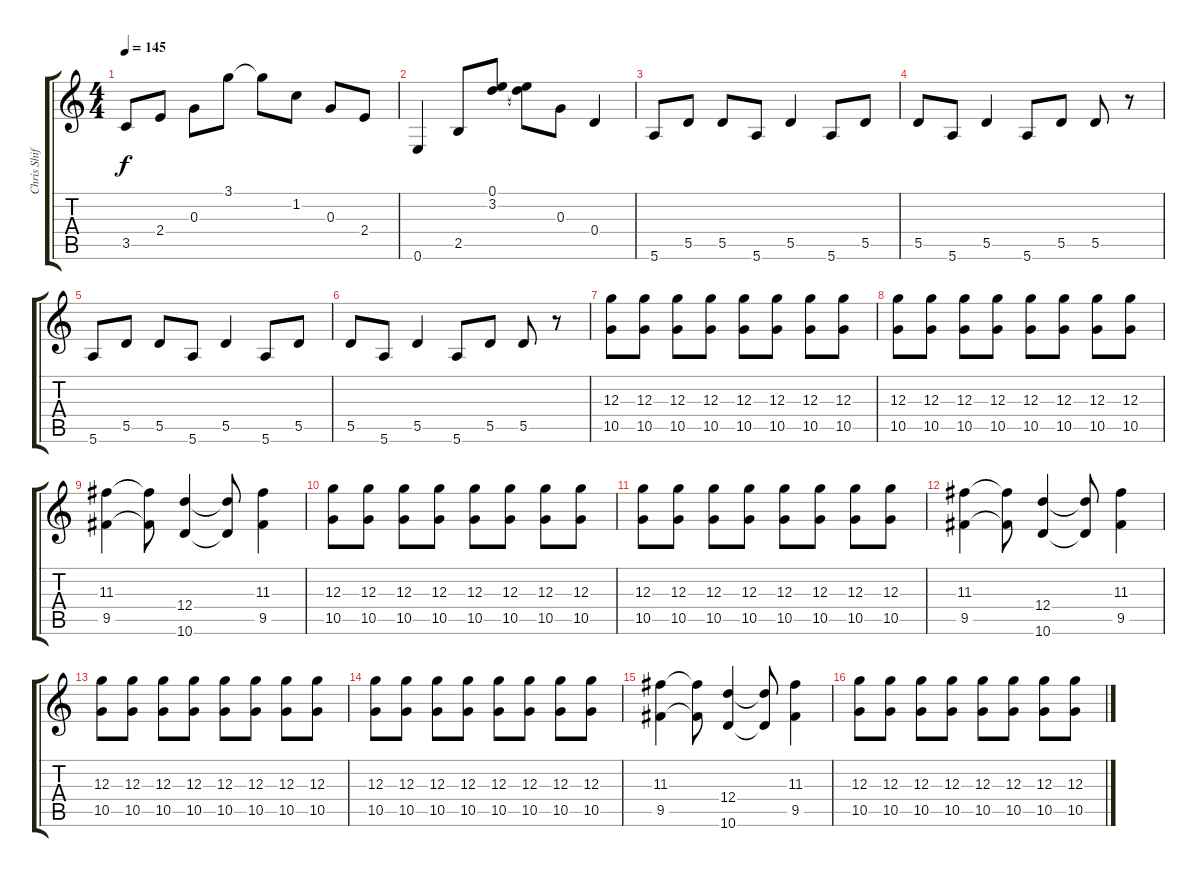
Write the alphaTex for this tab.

\track ("Chris Shiflett" "Chris Shif") {instrument overdrivenguitar}
\staff {score tabs}
\tuning (E4 B3 G3 D3 A2 E2) {hide}
\ts (4 4)
\tempo 145
\clef g2
\ks c
3.5.8{dy f} 2.4.8 0.3.8 3.1.8 3.1{t}.8 1.2.8 0.3.8 2.4.8 |
0.6.4 2.5.8 (0.1 3.2).8 (0.1{t} 3.2{t}).8 0.3.8 0.4.4 |
5.6.8{volume 13} 5.5.8 5.5.8 5.6.8 5.5.4 5.6.8 5.5.8 |
5.5.8 5.6.8 5.5.4 5.6.8 5.5.8 5.5.8 r.8 |
5.6.8 5.5.8 5.5.8 5.6.8 5.5.4 5.6.8 5.5.8 |
5.5.8 5.6.8 5.5.4 5.6.8 5.5.8 5.5.8 r.8 |
(12.3 10.5).8{volume 9} (12.3 10.5).8 (12.3 10.5).8 (12.3 10.5).8 (12.3 10.5).8 (12.3 10.5).8 (12.3 10.5).8 (12.3 10.5).8 |
(12.3 10.5).8 (12.3 10.5).8 (12.3 10.5).8 (12.3 10.5).8 (12.3 10.5).8 (12.3 10.5).8 (12.3 10.5).8 (12.3 10.5).8 |
(11.3 9.5).4 (11.3{t} 9.5{t}).8 (12.4 10.6).4 (12.4{t} 10.6{t}).8 (11.3 9.5).4 |
(12.3 10.5).8 (12.3 10.5).8 (12.3 10.5).8 (12.3 10.5).8 (12.3 10.5).8 (12.3 10.5).8 (12.3 10.5).8 (12.3 10.5).8 |
(12.3 10.5).8 (12.3 10.5).8 (12.3 10.5).8 (12.3 10.5).8 (12.3 10.5).8 (12.3 10.5).8 (12.3 10.5).8 (12.3 10.5).8 |
(11.3 9.5).4 (11.3{t} 9.5{t}).8 (12.4 10.6).4 (12.4{t} 10.6{t}).8 (11.3 9.5).4 |
(12.3 10.5).8 (12.3 10.5).8 (12.3 10.5).8 (12.3 10.5).8 (12.3 10.5).8 (12.3 10.5).8 (12.3 10.5).8 (12.3 10.5).8 |
(12.3 10.5).8 (12.3 10.5).8 (12.3 10.5).8 (12.3 10.5).8 (12.3 10.5).8 (12.3 10.5).8 (12.3 10.5).8 (12.3 10.5).8 |
(11.3 9.5).4 (11.3{t} 9.5{t}).8 (12.4 10.6).4 (12.4{t} 10.6{t}).8 (11.3 9.5).4 |
(12.3 10.5).8 (12.3 10.5).8 (12.3 10.5).8 (12.3 10.5).8 (12.3 10.5).8 (12.3 10.5).8 (12.3 10.5).8 (12.3 10.5).8
